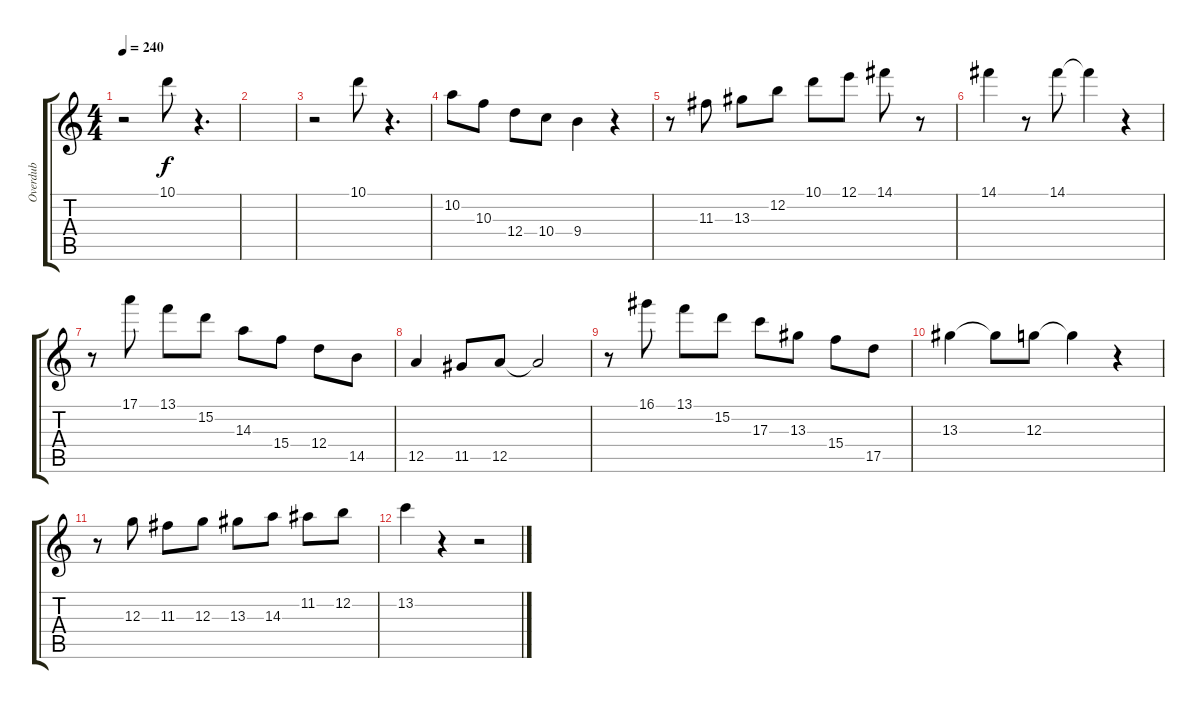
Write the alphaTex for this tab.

\track ("Overdub" "Overdub") {instrument electricbasspick}
\staff {score tabs}
\tuning (E4 B3 G3 D3 A2 E2) {hide}
\ts (4 4)
\tempo 240
\clef g2
\ks c
r.2{dy f} 10.1.8 r.4{d} |
|
r.2 10.1.8 r.4{d} |
10.2.8 10.3.8 12.4.8 10.4.8 9.4.4 r.4 |
r.8 11.3.8 13.3.8 12.2.8 10.1.8 12.1.8 14.1.8 r.8 |
14.1.4 r.8 14.1.8 14.1{t}.4 r.4 |
r.8 17.1.8 13.1.8 15.2.8 14.3.8 15.4.8 12.4.8 14.5.8 |
12.5.4 11.5.8 12.5.8 12.5{t}.2 |
r.8 16.1.8 13.1.8 15.2.8 17.3.8 13.3.8 15.4.8 17.5.8 |
13.3.4 13.3{t}.8 12.3.8 12.3{t}.4 r.4 |
r.8 12.3.8 11.3.8 12.3.8 13.3.8 14.3.8 11.2.8 12.2.8 |
13.2.4 r.4 r.2
